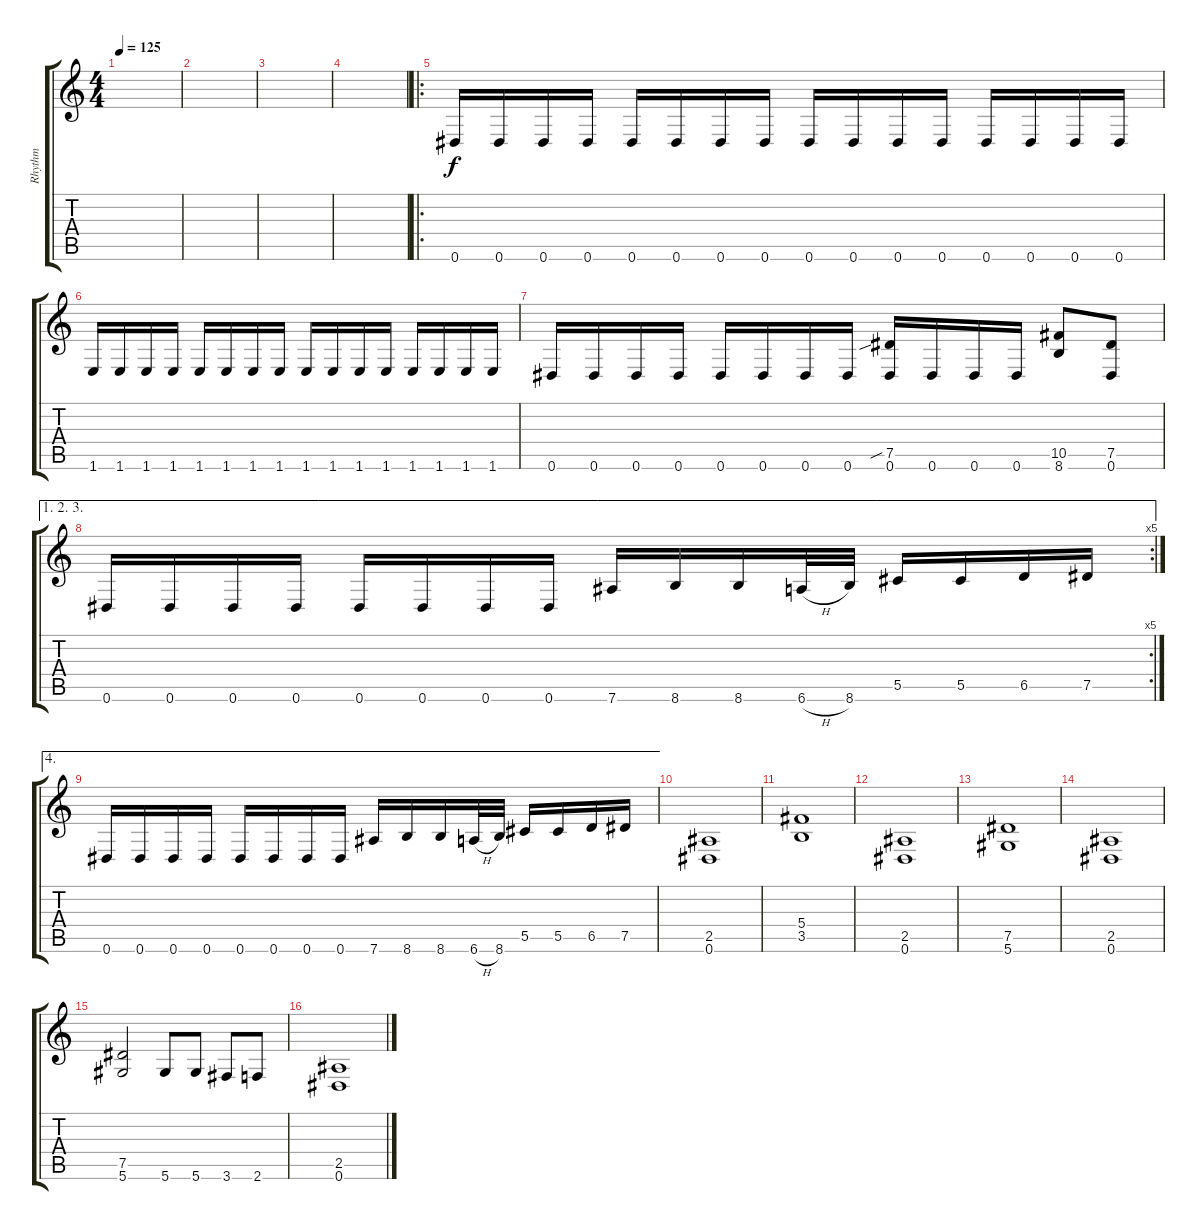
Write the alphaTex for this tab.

\track ("Rhythm" "Rhythm") {instrument distortionguitar}
\staff {score tabs}
\tuning (Eb4 Bb3 Gb3 Db3 Ab2 Eb2) {hide}
\ts (4 4)
\tempo 125
\clef g2
\ks c
|
|
|
|
\ro
0.6.16 0.6.16 0.6.16 0.6.16 0.6.16 0.6.16 0.6.16 0.6.16 0.6.16 0.6.16 0.6.16 0.6.16 0.6.16 0.6.16 0.6.16 0.6.16 |
1.6.16 1.6.16 1.6.16 1.6.16 1.6.16 1.6.16 1.6.16 1.6.16 1.6.16 1.6.16 1.6.16 1.6.16 1.6.16 1.6.16 1.6.16 1.6.16 |
0.6.16 0.6.16 0.6.16 0.6.16 0.6.16 0.6.16 0.6.16 0.6.16 (7.5{sib} 0.6).16 0.6.16 0.6.16 0.6.16 (10.5 8.6).8 (7.5 0.6).8 |
\ae (1 2 3)
\rc 5
0.6.16 0.6.16 0.6.16 0.6.16 0.6.16 0.6.16 0.6.16 0.6.16 7.6.16 8.6.16 8.6.16 6.6{h}.32 8.6.32 5.5.16 5.5.16 6.5.16 7.5.16 |
\ae 4
0.6.16 0.6.16 0.6.16 0.6.16 0.6.16 0.6.16 0.6.16 0.6.16 7.6.16 8.6.16 8.6.16 6.6{h}.32 8.6.32 5.5.16 5.5.16 6.5.16 7.5.16 |
(2.5 0.6).1 |
(5.4 3.5).1 |
(2.5 0.6).1 |
(7.5 5.6).1 |
(2.5 0.6).1 |
(7.5 5.6).2 5.6.8 5.6.8 3.6.8 2.6.8 |
(2.5 0.6).1
